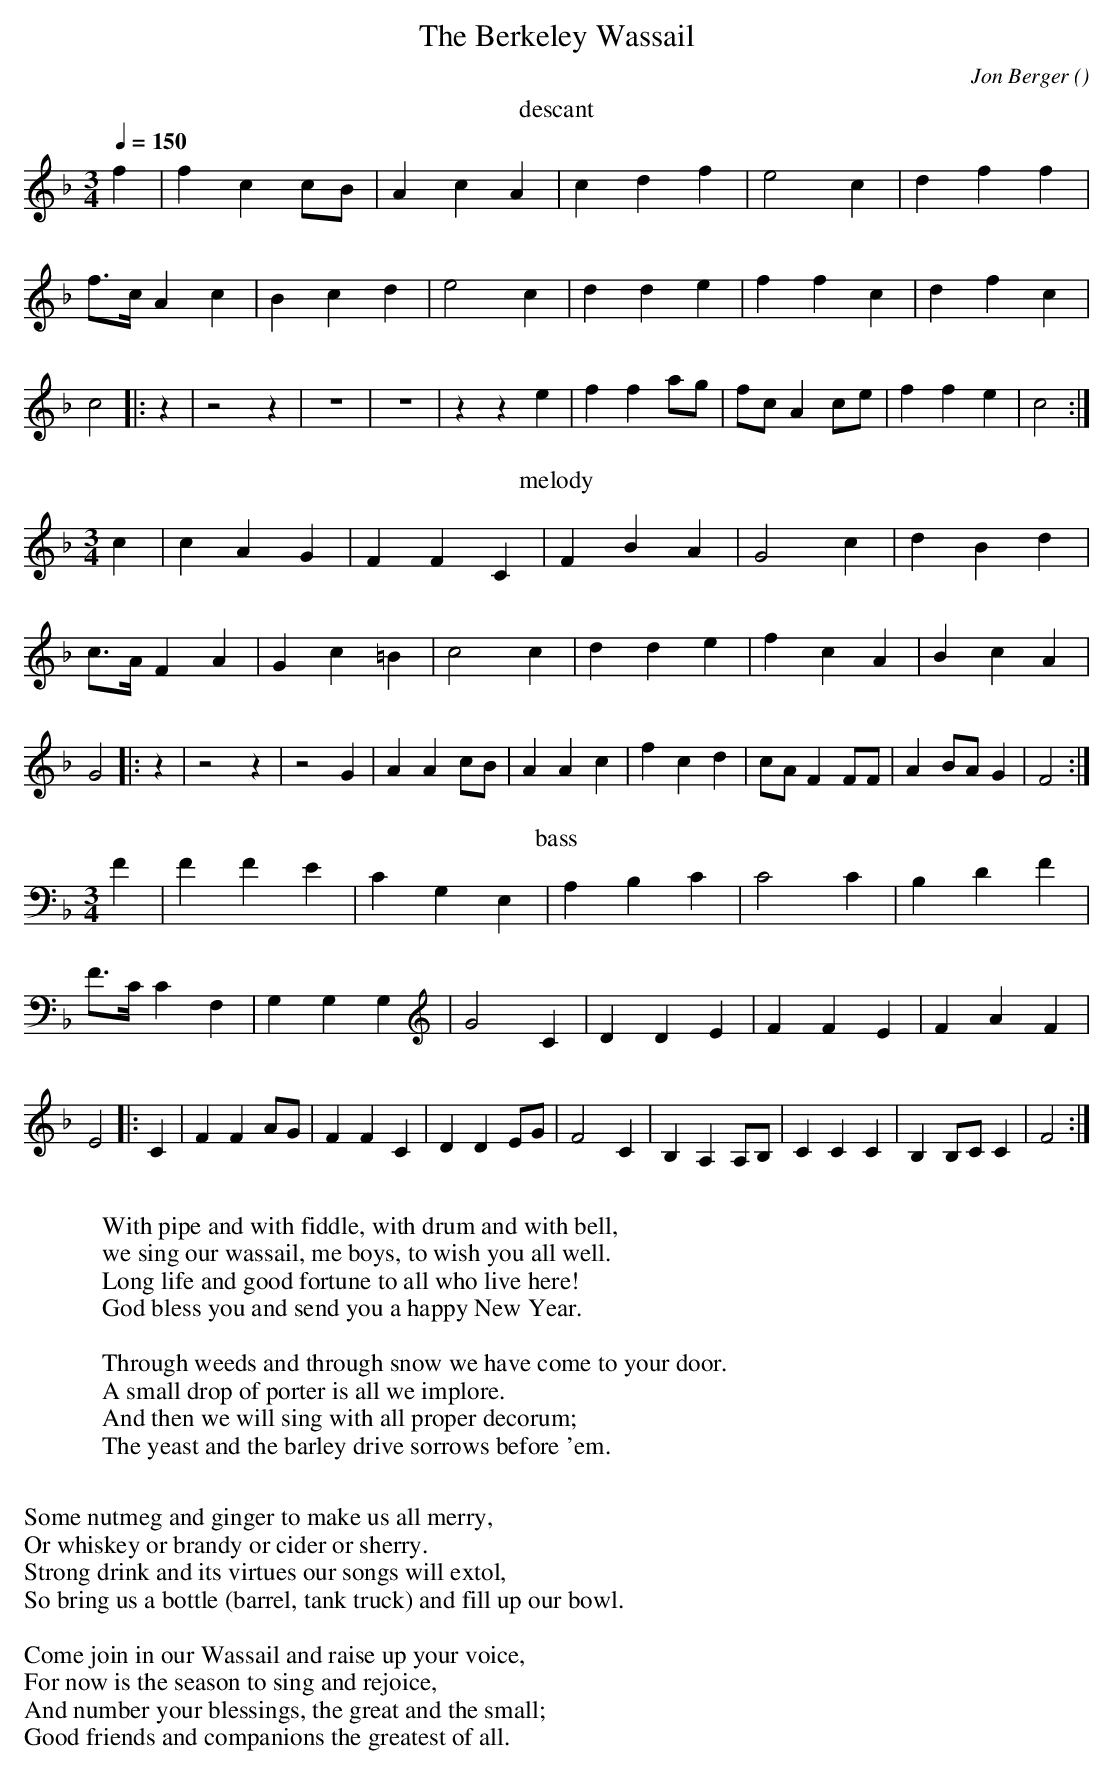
X:1
T:The Berkeley Wassail
M:3/4
C:Jon Berger
O:
K:F
L:1/8
T:descant
Q:1/4=150
f2 | f2  c2  cB   | A2  c2  A2  | c2  d2  f2  | e4    \
c2 | d2  f2  f2   | f>c A2  c2  | B2  c2  d2  | e4    \
c2 | d2  d2  e2   | f2  f2  c2  | d2  f2  c2  | c4    \
|: z2 | z4      z2   | z6          | z6          | z2 z2 \
e2 | f2  f2  ag   | fc  A2  ce  | f2  f2  e2  | c4    :|
T:melody
c2 | c2  A2  G2   | F2  F2  C2  | F2  B2  A2  | G4    \
c2 | d2  B2  d2   | c>A F2  A2  | G2  c2 =B2  | c4    \
c2 | d2  d2  e2   | f2  c2  A2  | B2  c2  A2  | G4    \
|: z2 | z4      z2   | z4      G2  | A2  A2  cB  | A2 A2 \
c2 | f2  c2  d2   | cA  F2  FF  | A2  BA  G2  | F4    :|
T:bass
F2 | F2  F2  E2   | C2  G,2 E,2 | A,2 B,2 C2  | C4    \
C2 | B,2 D2  F2   | F>C C2  F,2 | G,2 G,2 G,2 | G4    \
C2 | D2  D2  E2   | F2  F2  E2  | F2  A2  F2  | E4    \
|: C2 | F2  F2  AG   | F2  F2  C2  | D2  D2  EG  | F4    \
C2 | B,2 A,2 A,B, | C2  C2  C2  | B,2 B,C C2  | F4    :|
W:
W:With pipe and with fiddle, with drum and with bell,
W:we sing our wassail, me boys, to wish you all well.
W:Long life and good fortune to all who live here!
W:God bless you and send you a happy New Year.
W:
W:Through weeds and through snow we have come to your door.
W:A small drop of porter is all we implore.
W:And then we will sing with all proper decorum;
W:The yeast and the barley drive sorrows before 'em.
W:
W:Some nutmeg and ginger to make us all merry,
W:Or whiskey or brandy or cider or sherry.
W:Strong drink and its virtues our songs will extol,
W:So bring us a bottle (barrel, tank truck) and fill up our bowl.
W:
W:Come join in our Wassail and raise up your voice,
W:For now is the season to sing and rejoice,
W:And number your blessings, the great and the small;
W:Good friends and companions the greatest of all.
